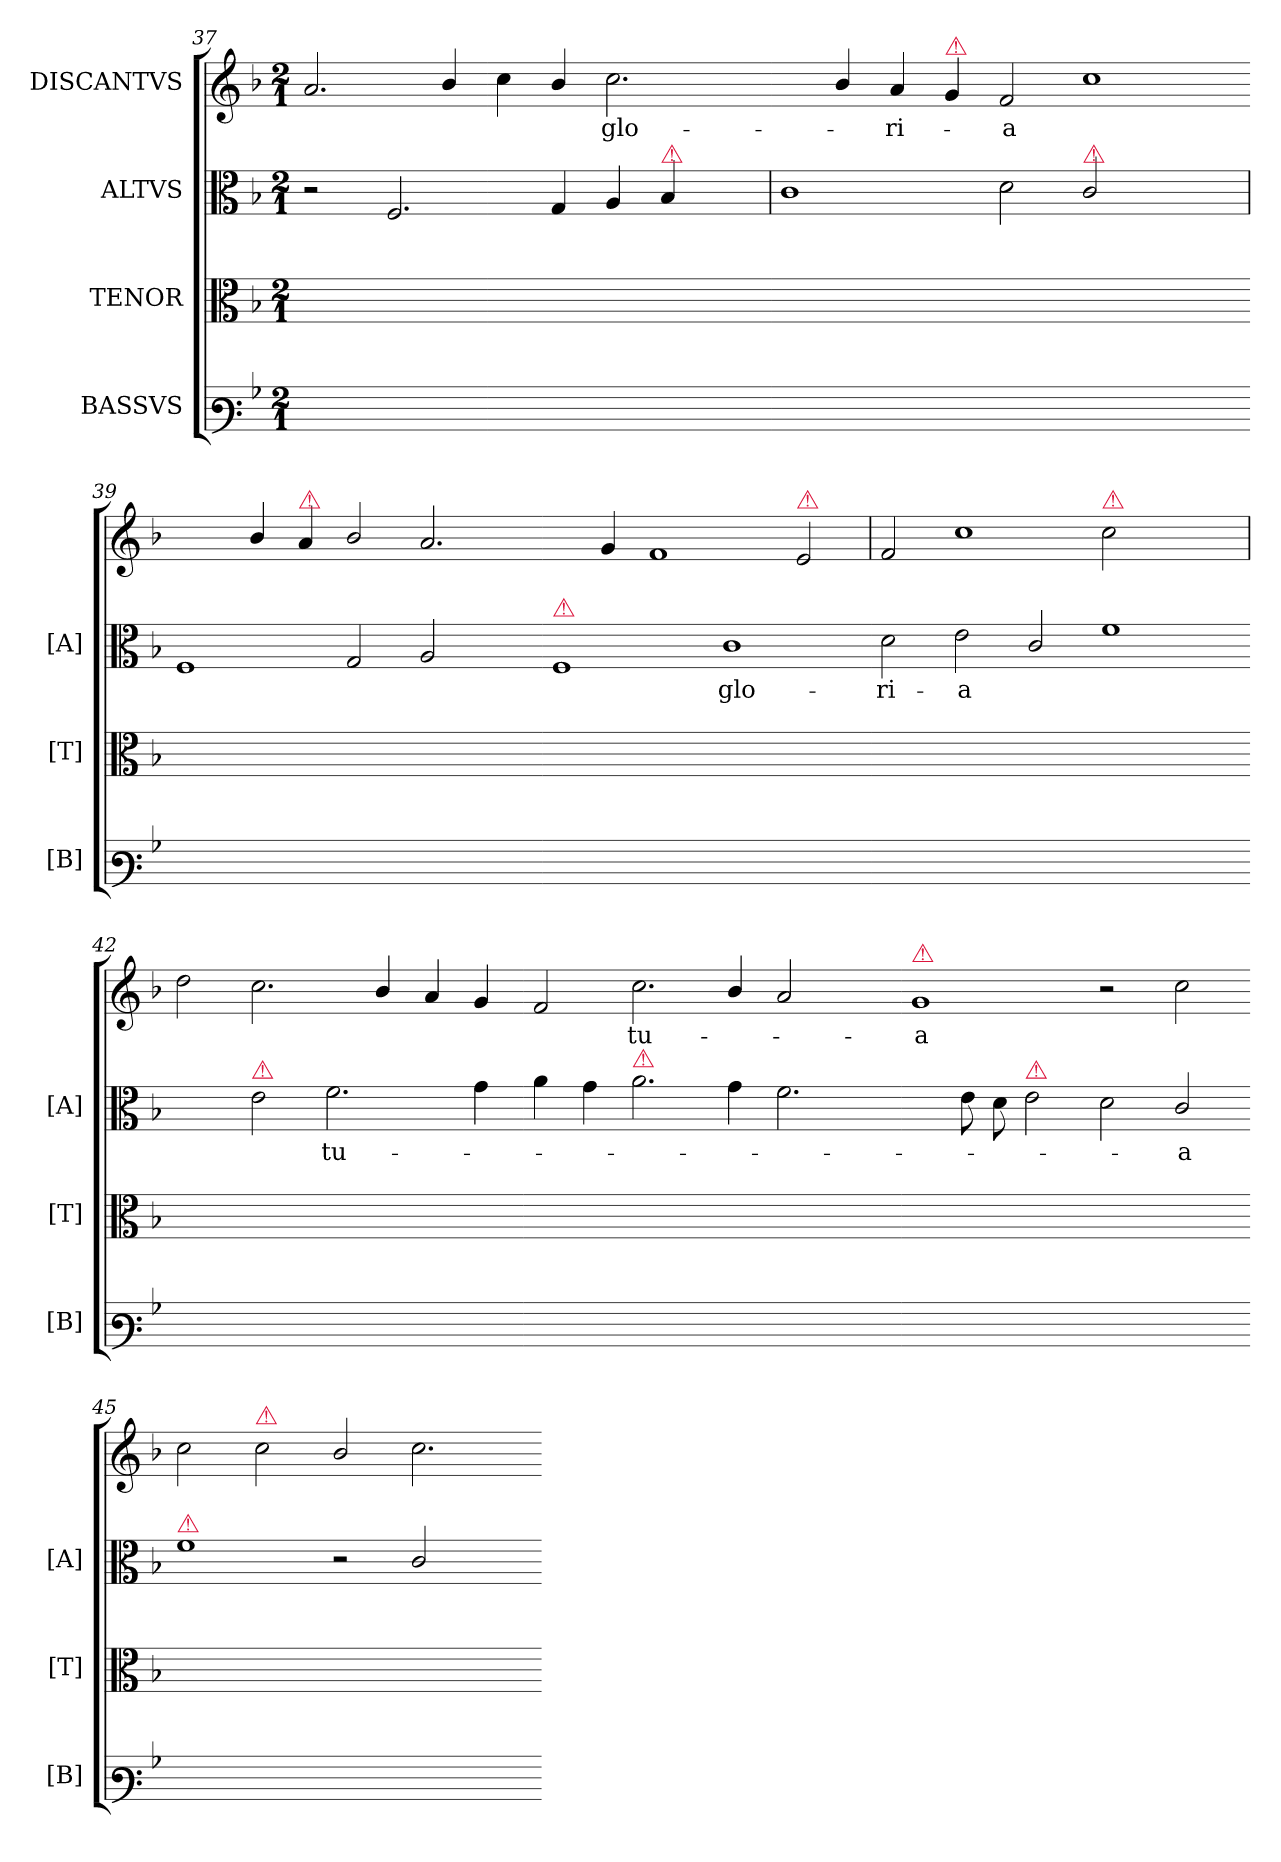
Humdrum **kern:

**kern	**kern	**kern	**text	**kern	**text
*part4	*part3	*part2	*part2	*part1	*part1
*staff4	*staff3	*staff2	*staff2	*staff1	*staff1
*I"BASSVS	*I"TENOR	*I"ALTVS	*	*I"DISCANTVS	*
*I'[B]	*I'[T]	*I'[A]	*	*	*
*clefF3	*clefC3	*clefC3	*	*clefG2	*
*k[b-]	*k[b-]	*k[b-]	*	*k[b-]	*
*M2/1	*M2/1	*M2/1	*	*M2/1	*
=37	=37	=37	=37	=37	=37
0ryy	0ryy	2r	.	2.a/	.
.	.	2.F/	.	.	.
.	.	.	.	4b-/	.
.	.	.	.	4cc\	.
.	.	4G/	.	4b-/	.
.	.	4A/	.	2.cc\	glo-
!	!	!LO:TX:a:color=crimson:t=⚠	!	!	!
.	.	4B-/	.	.	.
4ryy	4ryy	4ryy	.	.	.
=38-	=38-	=38	=38-	=38-	=38-
0ryy	0ryy	1c	.	4ryy	.
.	.	.	.	4b-/	.
.	.	.	.	4a/	-ri-
!	!	!	!	!LO:TX:a:color=crimson:t=⚠	!
.	.	.	.	4g/	.
.	.	2d\	.	2f/	-a
!	!	!LO:TX:a:color=crimson:t=⚠	!	!	!
.	.	2c/	.	1cc\	.
2ryy	2ryy	2ryy	.	.	.
=39-	=39-	=39	=39-	=39-	=39-
0ryy	0ryy	1F	.	2ryy	.
.	.	.	.	4b-/	.
!	!	!	!	!LO:TX:a:color=crimson:t=⚠	!
.	.	.	.	4a/	.
.	.	2G/	.	2b-/	.
.	.	2A/	.	2.a/	.
4ryy	4ryy	4ryy	.	.	.
=40-	=40-	=40-	=40-	=40-	=40-
!	!	!LO:TX:a:color=crimson:t=⚠	!	!	!
0ryy	0ryy	1F	.	4ryy	.
.	.	.	.	4g/	.
.	.	.	.	1f	.
.	.	1c	glo-	.	.
!	!	!	!	!LO:TX:a:color=crimson:t=⚠	!
.	.	.	.	2e/	.
=41-	=41-	=41-	=41	=41	=41
0ryy	0ryy	2d\	-ri-	2f/	.
.	.	2e\	-a	1cc	.
.	.	2c/	.	.	.
!	!	!	!	!LO:TX:a:color=crimson:t=⚠	!
.	.	1f\	.	2cc\	.
2ryy	2ryy	.	.	2ryy	.
=42-	=42-	=42-	=42	=42	=42
0ryy	0ryy	2ryy	.	2dd\	.
!	!	!LO:TX:a:color=crimson:t=⚠	!	!	!
.	.	2e\	.	2.cc\	.
.	.	2.f\	tu-	.	.
.	.	.	.	4b-/	.
.	.	.	.	4a/	.
.	.	4g\	.	4g/	.
=43-	=43-	=43-	=43-	=43-	=43-
0ryy	0ryy	4a\	.	2f/	.
.	.	4g\	.	.	.
!	!	!LO:TX:a:color=crimson:t=⚠	!	!	!
.	.	2.a\	.	2.cc\	tu-
.	.	4g\	.	4b-/	.
.	.	2.f\	.	2a/	.
4ryy	4ryy	.	.	4ryy	.
=44-	=44-	=44-	=44-	=44-	=44-
!	!	!	!	!LO:TX:a:color=crimson:t=⚠	!
0ryy	0ryy	4ryy	.	1g	-a
.	.	8e\	.	.	.
.	.	8d\	.	.	.
!	!	!LO:TX:a:color=crimson:t=⚠	!	!	!
.	.	2e\	.	.	.
.	.	2d\	.	2r	.
.	.	2c/	-a	2cc\	.
=45-	=45-	=45-	=45-	=45-	=45-
!	!	!LO:TX:a:color=crimson:t=⚠	!	!	!
0ryy	0ryy	1f	.	2cc\	.
!	!	!	!	!LO:TX:a:color=crimson:t=⚠	!
.	.	.	.	2cc\	.
.	.	2r	.	2b-/	.
.	.	2c/	.	2.cc\	.
4ryy	4ryy	4ryy	.	.	.
=-	=-	=-	=-	=-	=-
*-	*-	*-	*-	*-	*-
